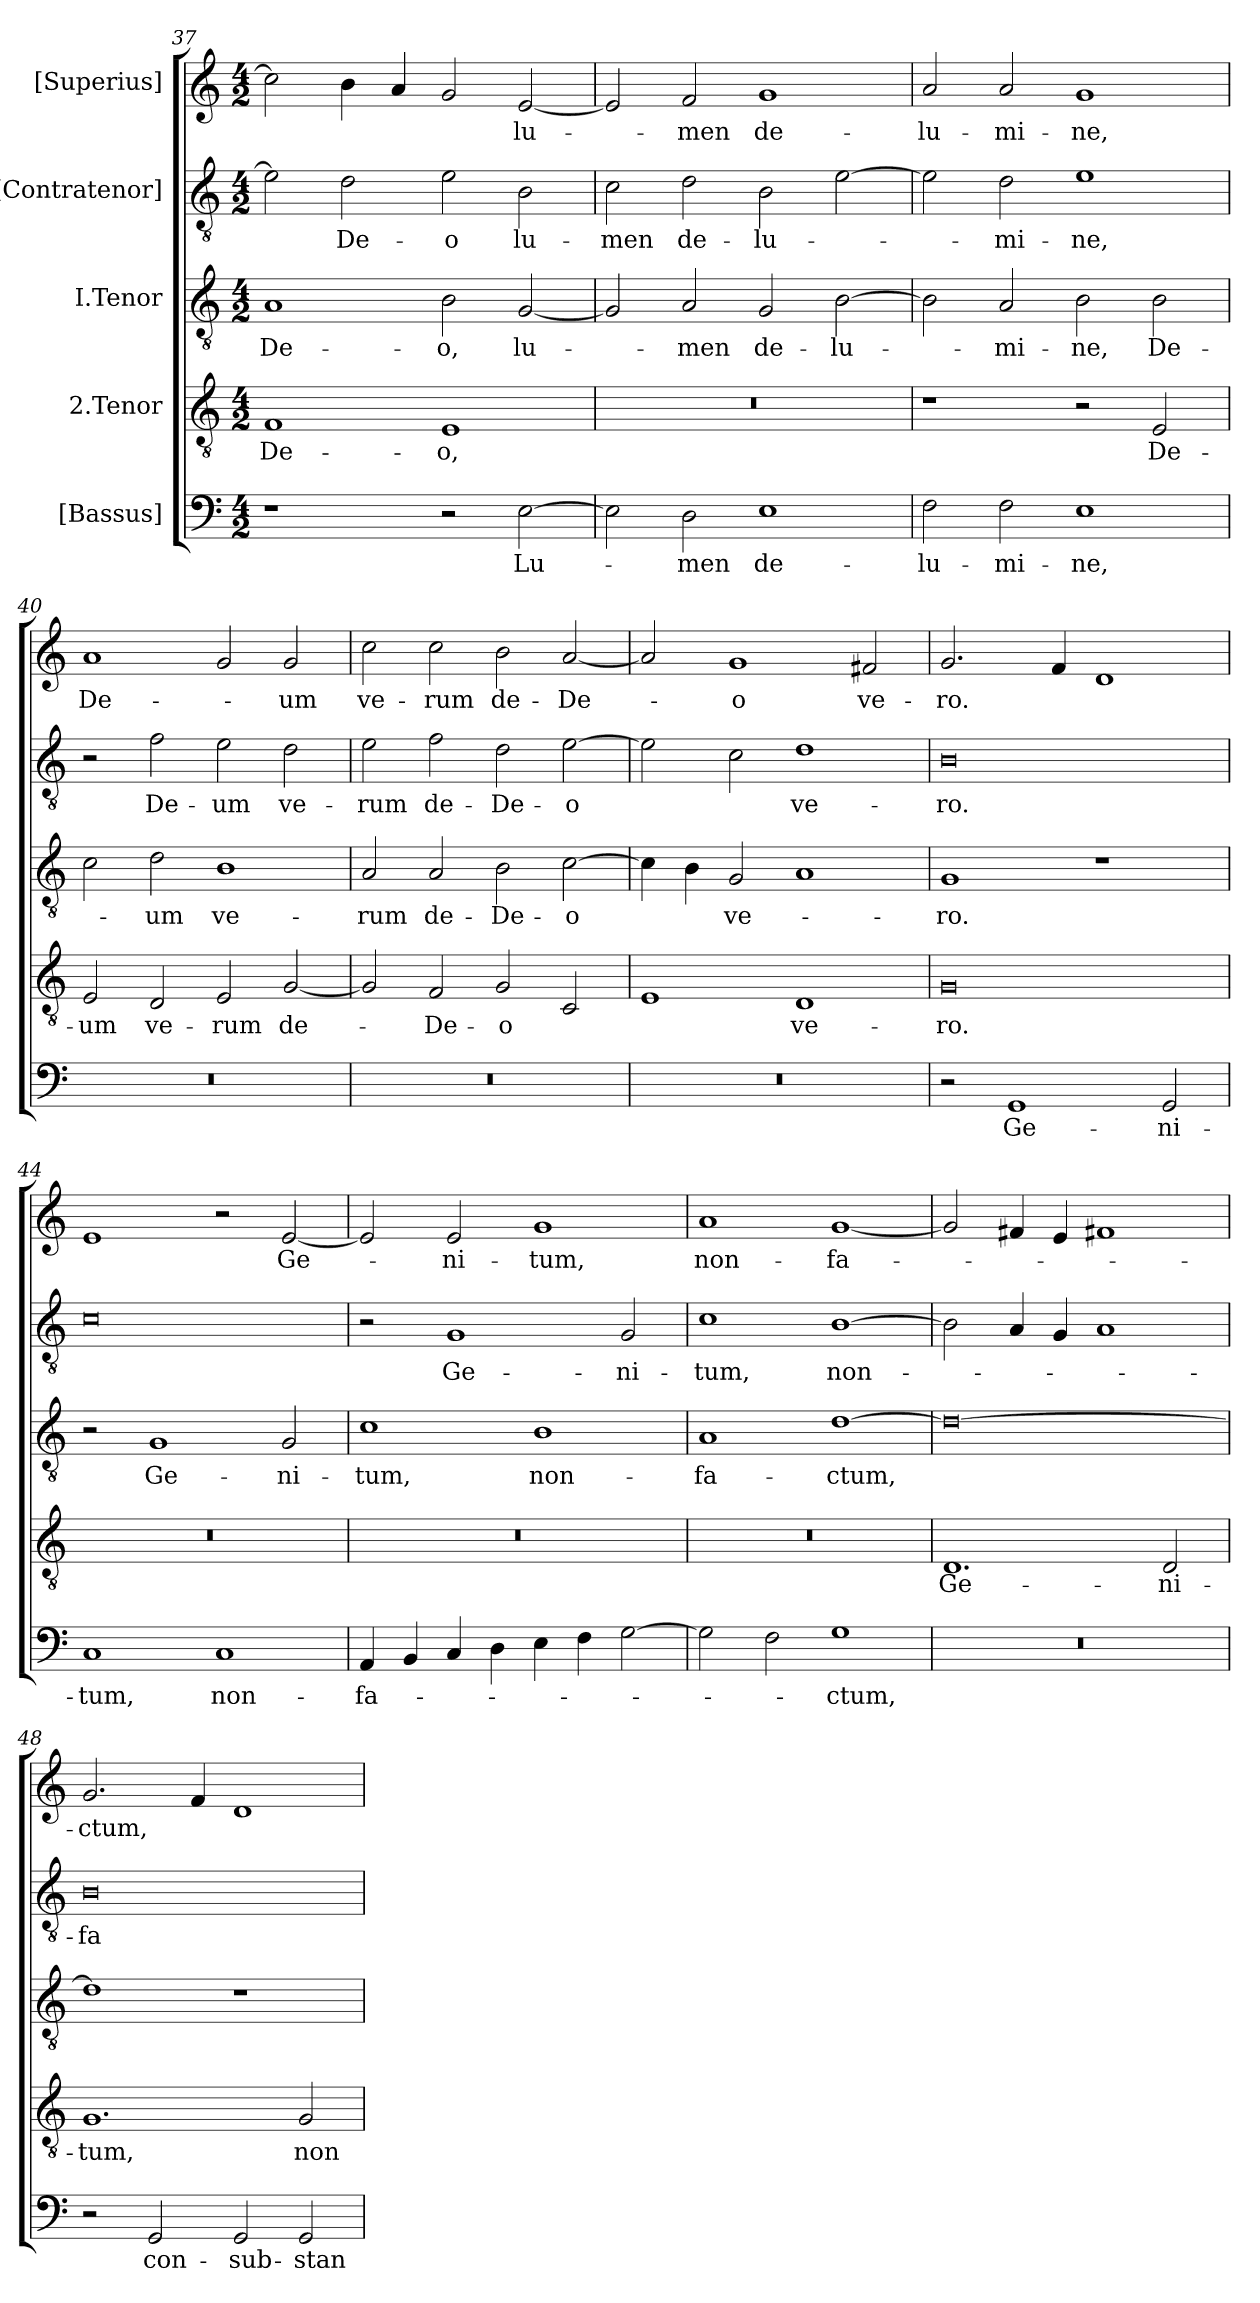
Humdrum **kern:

**kern	**text	**kern	**text	**kern	**text	**kern	**text	**kern	**text
*part5	*part5	*part4	*part4	*part3	*part3	*part2	*part2	*part1	*part1
*staff5	*staff5	*staff4	*staff4	*staff3	*staff3	*staff2	*staff2	*staff1	*staff1
*I"[Bassus]	*	*I"2.Tenor	*	*I"I.Tenor	*	*I"[Contratenor]	*	*I"[Superius]	*
*clefF4	*	*clefGv2	*	*clefGv2	*	*clefGv2	*	*clefG2	*
*k[]	*	*k[]	*	*k[]	*	*k[]	*	*k[]	*
*M4/2	*	*M4/2	*	*M4/2	*	*M4/2	*	*M4/2	*
=37	=37	=37	=37	=37	=37	=37	=37	=37	=37
1r	.	1F/	De-	1A/	De-	2e\]	.	2cc\]	.
.	.	.	.	.	.	2d\	De-	4b\	.
.	.	.	.	.	.	.	.	4a/	.
2r	.	1E/	-o,	2B\	-o,	2e\	-o	2g/	.
[2E\	Lu-	.	.	[2G/	lu-	2B\	lu-	[2e/	lu-
=38	=38	=38	=38	=38	=38	=38	=38	=38	=38
2E\]	.	0r	.	2G/]	.	2c\	-men	2e/]	.
2D\	-men	.	.	2A/	-men	2d\	de-	2f/	-men
1E\	de-	.	.	2G/	de-	2B\	lu-	1g/	de-
.	.	.	.	[2B\	lu-	[2e\	.	.	.
=39	=39	=39	=39	=39	=39	=39	=39	=39	=39
2F\	lu-	1r	.	2B\]	.	2e\]	.	2a/	lu-
2F\	-mi-	.	.	2A/	-mi-	2d\	-mi-	2a/	-mi-
1E\	-ne,	2r	.	2B\	-ne,	1e\	-ne,	1g/	-ne,
.	.	2E/	De-	2B\	De-	.	.	.	.
=40	=40	=40	=40	=40	=40	=40	=40	=40	=40
0r	.	2E/	-um	2c\	.	2r	.	1a/	De-
.	.	2D/	ve-	2d\	-um	2f\	De-	.	.
.	.	2E/	-rum	1B\	ve-	2e\	-um	2g/	.
.	.	[2G/	de-	.	.	2d\	ve-	2g/	-um
=41	=41	=41	=41	=41	=41	=41	=41	=41	=41
0r	.	2G/]	.	2A/	-rum	2e\	-rum	2cc\	ve-
.	.	2F/	De-	2A/	de-	2f\	de-	2cc\	-rum
.	.	2G/	-o	2B\	De-	2d\	De-	2b\	de-
.	.	2C/	.	[2c\	-o	[2e\	-o	[2a/	De-
=42	=42	=42	=42	=42	=42	=42	=42	=42	=42
0r	.	1E/	.	4c\]	.	2e\]	.	2a/]	.
.	.	.	.	4B\	.	.	.	.	.
.	.	.	.	2G/	ve-	2c\	.	1g/	-o
.	.	1D/	ve-	1A/	.	1d\	ve-	.	.
.	.	.	.	.	.	.	.	2f#X/	ve-
=43	=43	=43	=43	=43	=43	=43	=43	=43	=43
2r	.	0G/	-ro.	1G/	-ro.	0B\	-ro.	2.g/	-ro.
1GG/	Ge-	.	.	.	.	.	.	.	.
.	.	.	.	.	.	.	.	4f/	.
.	.	.	.	1r	.	.	.	1d/	.
2GG/	-ni-	.	.	.	.	.	.	.	.
=44	=44	=44	=44	=44	=44	=44	=44	=44	=44
1C/	-tum,	0r	.	2r	.	0c\	.	1e/	.
.	.	.	.	1G/	Ge-	.	.	.	.
1C/	non-	.	.	.	.	.	.	2r	.
.	.	.	.	2G/	-ni-	.	.	[2e/	Ge-
=45	=45	=45	=45	=45	=45	=45	=45	=45	=45
4AA/	fa-	0r	.	1c\	-tum,	2r	.	2e/]	.
4BB/	.	.	.	.	.	.	.	.	.
4C/	.	.	.	.	.	1G/	Ge-	2e/	-ni-
4D\	.	.	.	.	.	.	.	.	.
4E\	.	.	.	1B\	non-	.	.	1g/	-tum,
4F\	.	.	.	.	.	.	.	.	.
[2G\	.	.	.	.	.	2G/	-ni-	.	.
=46	=46	=46	=46	=46	=46	=46	=46	=46	=46
2G\]	.	0r	.	1A/	fa-	1c\	-tum,	1a/	non-
2F\	.	.	.	.	.	.	.	.	.
1G\	-ctum,	.	.	[1d\	-ctum,	[1B\	non-	[1g/	fa-
=47	=47	=47	=47	=47	=47	=47	=47	=47	=47
0r	.	1.D/	Ge-	0d\_	.	2B\]	.	2g/]	.
.	.	.	.	.	.	4A/	.	4f#X/	.
.	.	.	.	.	.	4G/	.	4e/	.
.	.	.	.	.	.	1A/	.	1f#X/	.
.	.	2D/	-ni-	.	.	.	.	.	.
=48	=48	=48	=48	=48	=48	=48	=48	=48	=48
2r	.	1.G/	-tum,	1d\]	.	0B\	fa-	2.g/	-ctum,
2GG/	con-	.	.	.	.	.	.	.	.
.	.	.	.	.	.	.	.	4f/	.
2GG/	-sub-	.	.	1r	.	.	.	1d/	.
2GG/	-stan-	2G/	non-	.	.	.	.	.	.
=	=	=	=	=	=	=	=	=	=
*-	*-	*-	*-	*-	*-	*-	*-	*-	*-
